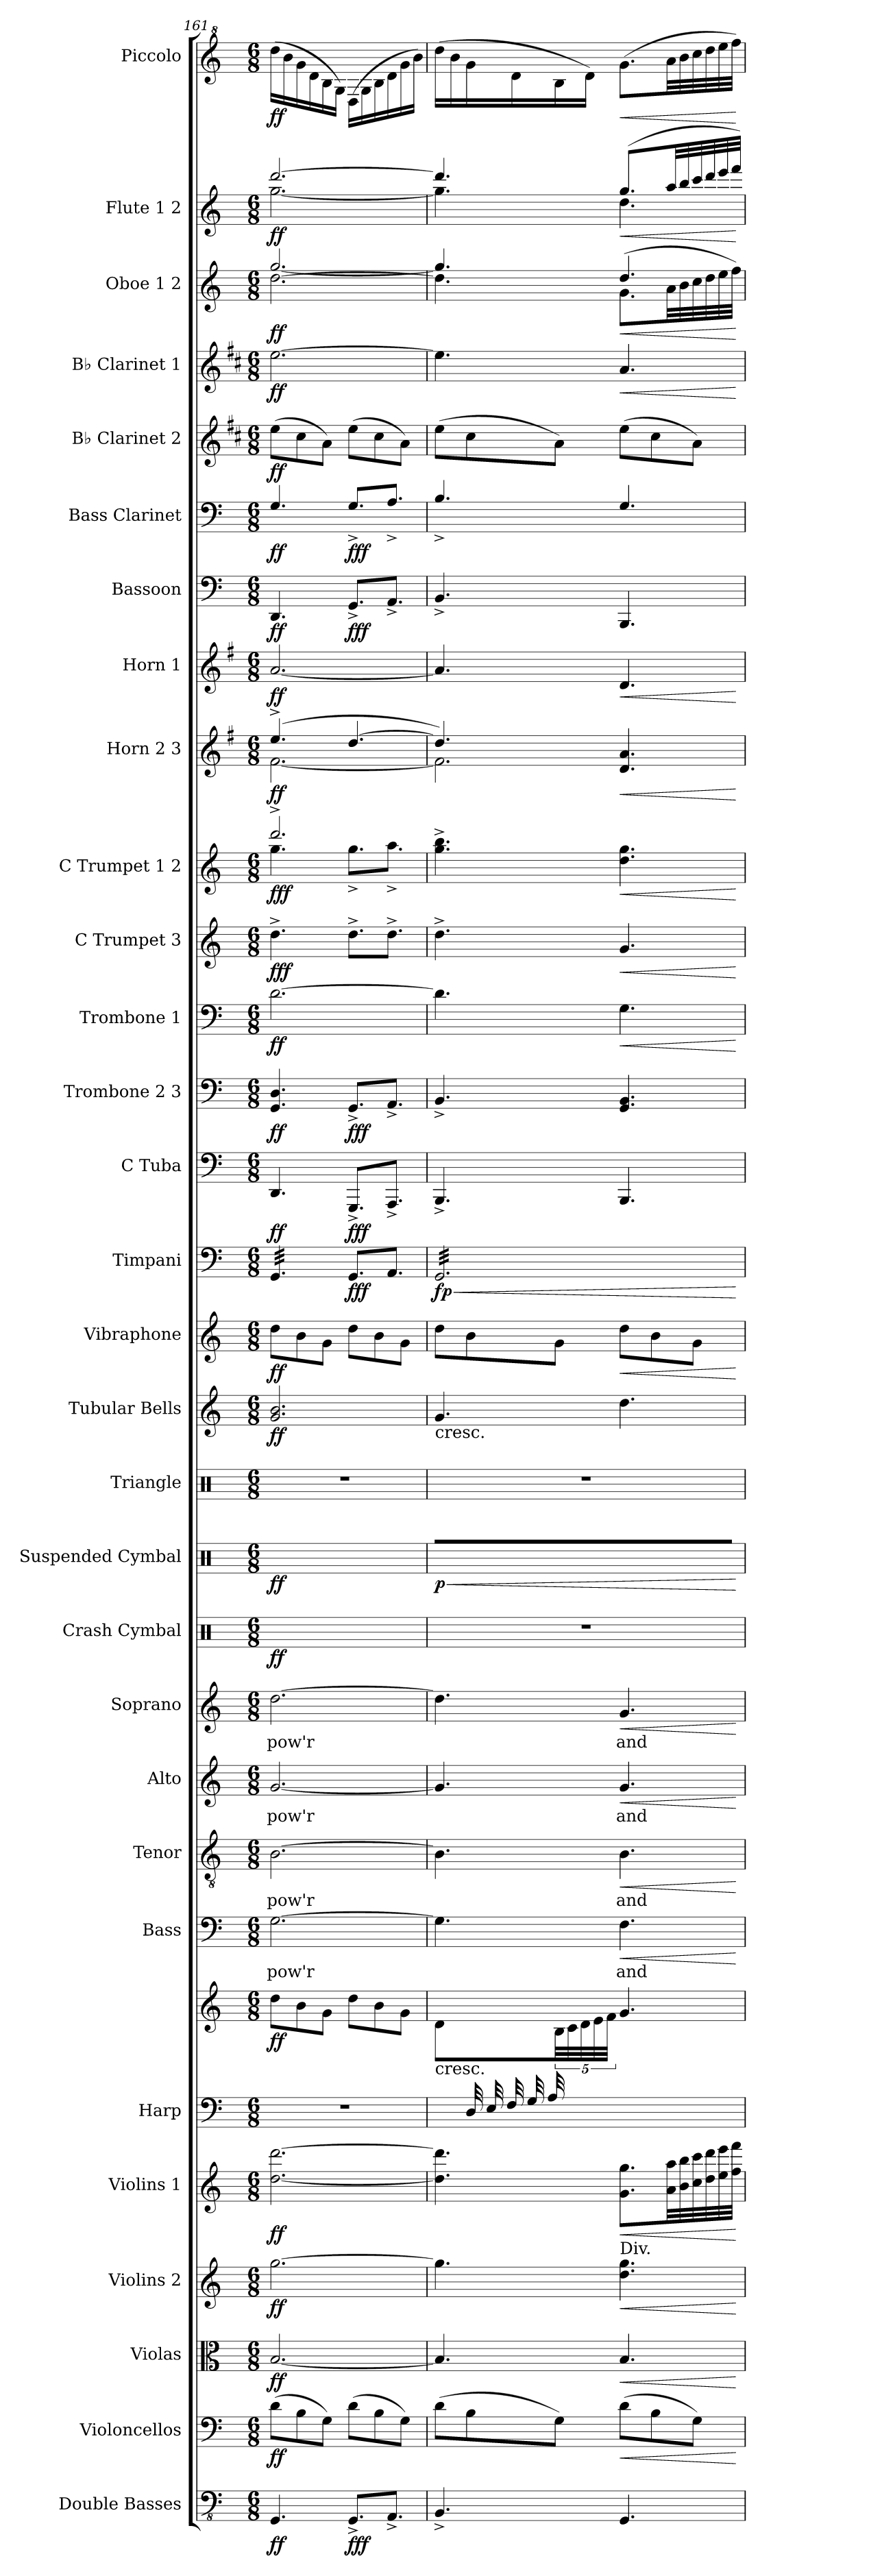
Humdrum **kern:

**kern	**dynam	**kern	**dynam	**kern	**dynam	**kern	**dynam	**kern	**dynam	**kern	**kern	**dynam	**kern	**text	**dynam	**kern	**text	**dynam	**kern	**text	**dynam	**kern	**text	**dynam	**kern	**dynam	**kern	**dynam	**kern	**kern	**dynam	**kern	**dynam	**kern	**dynam	**kern	**dynam	**kern	**dynam	**kern	**dynam	**kern	**dynam	**kern	**dynam	**kern	**dynam	**kern	**dynam	**kern	**dynam	**kern	**dynam	**kern	**dynam	**kern	**dynam	**kern	**dynam	**kern	**dynam	**kern	**dynam
*part30	*part30	*part29	*part29	*part28	*part28	*part27	*part27	*part26	*part26	*part25	*part25	*part25	*part24	*part24	*part24	*part23	*part23	*part23	*part22	*part22	*part22	*part21	*part21	*part21	*part20	*part20	*part19	*part19	*part18	*part17	*part17	*part16	*part16	*part15	*part15	*part14	*part14	*part13	*part13	*part12	*part12	*part11	*part11	*part10	*part10	*part9	*part9	*part8	*part8	*part7	*part7	*part6	*part6	*part5	*part5	*part4	*part4	*part3	*part3	*part2	*part2	*part1	*part1
*staff31	*staff31	*staff30	*staff30	*staff29	*staff29	*staff28	*staff28	*staff27	*staff27	*staff26	*staff25	*staff25/26	*staff24	*staff24	*staff24	*staff23	*staff23	*staff23	*staff22	*staff22	*staff22	*staff21	*staff21	*staff21	*staff20	*staff20	*staff19	*staff19	*staff18	*staff17	*staff17	*staff16	*staff16	*staff15	*staff15	*staff14	*staff14	*staff13	*staff13	*staff12	*staff12	*staff11	*staff11	*staff10	*staff10	*staff9	*staff9	*staff8	*staff8	*staff7	*staff7	*staff6	*staff6	*staff5	*staff5	*staff4	*staff4	*staff3	*staff3	*staff2	*staff2	*staff1	*staff1
*I"Double Basses	*	*I"Violoncellos	*	*I"Violas	*	*I"Violins 2	*	*I"Violins 1	*	*I"Harp	*	*	*I"Bass	*	*	*I"Tenor	*	*	*I"Alto	*	*	*I"Soprano	*	*	*I"Crash Cymbal	*	*I"Suspended Cymbal	*	*I"Triangle	*I"Tubular Bells	*	*I"Vibraphone	*	*I"Timpani	*	*I"C Tuba	*	*I"Trombone 2 3	*	*I"Trombone 1	*	*I"C Trumpet 3	*	*I"C Trumpet 1 2	*	*I"Horn 2 3	*	*I"Horn 1	*	*I"Bassoon	*	*I"Bass Clarinet	*	*I"B♭ Clarinet 2	*	*I"B♭ Clarinet 1	*	*I"Oboe 1 2	*	*I"Flute 1 2	*	*I"Piccolo	*
*I'Dbs.	*	*I'Vlcs.	*	*I'Vlas.	*	*I'Vlns. 2	*	*I'Vlns. 1	*	*I'Hrp.	*	*	*I'B.	*	*	*I'T.	*	*	*I'A.	*	*	*I'S.	*	*	*I'Cr. Cym.	*	*I'Susp. Cym.	*	*I'Trgl.	*I'Tu. Be.	*	*I'Vib.	*	*I'Timp.	*	*I'C Tu.	*	*I'Trb. 2 3	*	*I'Trb. 1	*	*I'C Tpt. 3	*	*I'C Tpt. 1 2	*	*I'Hn. 2 3	*	*I'Hn. 1	*	*I'Bsn.	*	*I'B. Cl.	*	*I'B♭ Cl. 2	*	*I'B♭ Cl. 1	*	*I'Ob. 1 2	*	*I'Fl. 1 2	*	*I'Picc.	*
!!LO:PB:g=z
*clefFv4	*	*clefF4	*	*clefC3	*	*clefG2	*	*clefG2	*	*clefF4	*clefG2	*	*clefF4	*	*	*clefGv2	*	*	*clefG2	*	*	*clefG2	*	*	*clefX	*	*clefX	*	*clefX	*clefG2	*	*	*	*clefF4	*	*clefF4	*	*clefF4	*	*clefF4	*	*clefG2	*	*clefG2	*	*clefG2	*	*clefG2	*	*clefF4	*	*	*	*clefG2	*	*clefG2	*	*clefG2	*	*clefG2	*	*clefG^2	*
*	*	*	*	*	*	*	*	*	*	*	*	*	*	*	*	*	*	*	*	*	*	*	*	*	*	*	*	*	*	*	*	*	*	*	*	*	*	*	*	*	*	*	*	*	*	*ITrd4c7	*	*ITrd4c7	*	*	*	*ITrd8c14	*	*ITrd1c2	*	*ITrd1c2	*	*	*	*	*	*ITrd-7c-12	*
*k[]	*	*k[]	*	*k[]	*	*k[]	*	*k[]	*	*k[]	*k[]	*	*k[]	*	*	*k[]	*	*	*k[]	*	*	*k[]	*	*	*k[]	*	*k[]	*	*k[]	*k[]	*	*k[]	*	*k[]	*	*k[]	*	*k[]	*	*k[]	*	*k[]	*	*k[]	*	*k[]	*	*k[]	*	*k[]	*	*k[]	*	*k[]	*	*k[]	*	*k[]	*	*k[]	*	*k[]	*
*C:	*	*C:	*	*C:	*	*C:	*	*C:	*	*C:	*C:	*	*C:	*	*	*C:	*	*	*C:	*	*	*C:	*	*	*C:	*	*C:	*	*C:	*C:	*	*C:	*	*C:	*	*C:	*	*C:	*	*C:	*	*C:	*	*C:	*	*C:	*	*C:	*	*C:	*	*C:	*	*C:	*	*C:	*	*C:	*	*C:	*	*C:	*
*M6/8	*	*M6/8	*	*M6/8	*	*M6/8	*	*M6/8	*	*M6/8	*M6/8	*	*M6/8	*	*	*M6/8	*	*	*M6/8	*	*	*M6/8	*	*	*M6/8	*	*M6/8	*	*M6/8	*M6/8	*	*M6/8	*	*M6/8	*	*M6/8	*	*M6/8	*	*M6/8	*	*M6/8	*	*M6/8	*	*M6/8	*	*M6/8	*	*M6/8	*	*M6/8	*	*M6/8	*	*M6/8	*	*M6/8	*	*M6/8	*	*M6/8	*
=161	=161	=161	=161	=161	=161	=161	=161	=161	=161	=161	=161	=161	=161	=161	=161	=161	=161	=161	=161	=161	=161	=161	=161	=161	=161	=161	=161	=161	=161	=161	=161	=161	=161	=161	=161	=161	=161	=161	=161	=161	=161	=161	=161	=161	=161	=161	=161	=161	=161	=161	=161	=161	=161	=161	=161	=161	=161	=161	=161	=161	=161	=161	=161
*	*	*	*	*	*	*	*	*	*	*	*	*	*	*	*	*	*	*	*	*	*	*	*	*	*	*	*	*	*	*	*	*	*	*	*	*	*	*	*	*	*	*	*	*^	*	*^	*	*	*	*	*	*	*	*	*	*	*	*^	*	*^	*	*	*
!	!LO:DY:b	!	!LO:DY:b	!	!LO:DY:b	!	!LO:DY:b	!	!LO:DY:b	!	!	!LO:DY:b	!	!	!	!	!	!	!	!	!	!	!	!	!	!LO:DY:b	!	!LO:DY:b	!	!	!LO:DY:b	!	!LO:DY:b	!	!	!	!LO:DY:b	!	!LO:DY:b	!	!LO:DY:b	!	!LO:DY:b	!	!	!LO:DY:b	!	!	!LO:DY:b	!	!LO:DY:b	!	!LO:DY:b	!	!LO:DY:b	!	!LO:DY:b	!	!LO:DY:b	!	!	!LO:DY:b	!	!	!LO:DY:b	!	!LO:DY:b
*	*	*	*	*	*	*	*	*	*	*	*	*	*	*	*	*	*	*	*	*	*	*	*	*	*	*	*	*	*	*	*	*	*	*tremolo	*	*	*	*	*	*	*	*	*	*	*	*	*	*	*	*	*	*	*	*	*	*	*	*	*	*	*	*	*	*	*	*	*
4.GGG/	ff	(8d\L	ff	[2.B/	ff	[2.gg\	ff	[2.dd\ [2.ddd\	ff	2.r	8dd\L	ff	[2.G\	pow'r	.	[2.B\	pow'r	.	[2.g/	pow'r	.	[2.dd\	pow'r	.	2.R/	ff	2.R/	ff	2.r	2.g/ 2.b/	ff	8dd\L	ff	32GG/LLL	.	4.DD/	ff	4.GG/ 4.D/	ff	[2.d\	ff	4.dd^\	fff	2.ddd^/	4.gg\	fff	(4.a^/	[2.B\	ff	[2.d/	ff	4.DD/	ff	4.GG/	ff	(8dd\L	ff	[2.dd\	ff	[2.dd\	[2.gg/	ff	[2.ddd/	[2.gg\	ff	(16dddd\LL	ff
.	.	.	.	.	.	.	.	.	.	.	.	.	.	.	.	.	.	.	.	.	.	.	.	.	.	.	.	.	.	.	.	.	.	32GG/	.	.	.	.	.	.	.	.	.	.	.	.	.	.	.	.	.	.	.	.	.	.	.	.	.	.	.	.	.	.	.	.	.
.	.	.	.	.	.	.	.	.	.	.	.	.	.	.	.	.	.	.	.	.	.	.	.	.	.	.	.	.	.	.	.	.	.	32GG/	.	.	.	.	.	.	.	.	.	.	.	.	.	.	.	.	.	.	.	.	.	.	.	.	.	.	.	.	.	.	.	16bbb\	.
.	.	.	.	.	.	.	.	.	.	.	.	.	.	.	.	.	.	.	.	.	.	.	.	.	.	.	.	.	.	.	.	.	.	32GG/	.	.	.	.	.	.	.	.	.	.	.	.	.	.	.	.	.	.	.	.	.	.	.	.	.	.	.	.	.	.	.	.	.
.	.	8B\	.	.	.	.	.	.	.	.	8b\	.	.	.	.	.	.	.	.	.	.	.	.	.	.	.	.	.	.	.	.	8b\	.	32GG/	.	.	.	.	.	.	.	.	.	.	.	.	.	.	.	.	.	.	.	.	.	8b\	.	.	.	.	.	.	.	.	.	16ggg\	.
.	.	.	.	.	.	.	.	.	.	.	.	.	.	.	.	.	.	.	.	.	.	.	.	.	.	.	.	.	.	.	.	.	.	32GG/	.	.	.	.	.	.	.	.	.	.	.	.	.	.	.	.	.	.	.	.	.	.	.	.	.	.	.	.	.	.	.	.	.
.	.	.	.	.	.	.	.	.	.	.	.	.	.	.	.	.	.	.	.	.	.	.	.	.	.	.	.	.	.	.	.	.	.	32GG/	.	.	.	.	.	.	.	.	.	.	.	.	.	.	.	.	.	.	.	.	.	.	.	.	.	.	.	.	.	.	.	16ddd\	.
.	.	.	.	.	.	.	.	.	.	.	.	.	.	.	.	.	.	.	.	.	.	.	.	.	.	.	.	.	.	.	.	.	.	32GG/	.	.	.	.	.	.	.	.	.	.	.	.	.	.	.	.	.	.	.	.	.	.	.	.	.	.	.	.	.	.	.	.	.
.	.	8G\J)	.	.	.	.	.	.	.	.	8g\J	.	.	.	.	.	.	.	.	.	.	.	.	.	.	.	.	.	.	.	.	8g\J	.	32GG/	.	.	.	.	.	.	.	.	.	.	.	.	.	.	.	.	.	.	.	.	.	8g\J)	.	.	.	.	.	.	.	.	.	16bb\	.
.	.	.	.	.	.	.	.	.	.	.	.	.	.	.	.	.	.	.	.	.	.	.	.	.	.	.	.	.	.	.	.	.	.	32GG/	.	.	.	.	.	.	.	.	.	.	.	.	.	.	.	.	.	.	.	.	.	.	.	.	.	.	.	.	.	.	.	.	.
.	.	.	.	.	.	.	.	.	.	.	.	.	.	.	.	.	.	.	.	.	.	.	.	.	.	.	.	.	.	.	.	.	.	32GG/	.	.	.	.	.	.	.	.	.	.	.	.	.	.	.	.	.	.	.	.	.	.	.	.	.	.	.	.	.	.	.	16gg\JJ)	.
.	.	.	.	.	.	.	.	.	.	.	.	.	.	.	.	.	.	.	.	.	.	.	.	.	.	.	.	.	.	.	.	.	.	32GG/JJJ	.	.	.	.	.	.	.	.	.	.	.	.	.	.	.	.	.	.	.	.	.	.	.	.	.	.	.	.	.	.	.	.	.
*	*	*	*	*	*	*	*	*	*	*	*	*	*	*	*	*	*	*	*	*	*	*	*	*	*	*	*	*	*	*	*	*	*	*Xtremolo	*	*	*	*	*	*	*	*	*	*	*	*	*	*	*	*	*	*	*	*	*	*	*	*	*	*	*	*	*	*	*	*	*
!	!LO:DY:b	!	!	!	!	!	!	!	!	!	!	!	!	!	!	!	!	!	!	!	!	!	!	!	!	!	!	!	!	!	!	!	!	!	!LO:DY:b	!	!LO:DY:b	!	!LO:DY:b	!	!	!	!	!	!	!	!	!	!	!	!	!	!LO:DY:b	!	!LO:DY:b	!	!	!	!	!	!	!	!	!	!	!	!
8.GGG^/L	fff	(8d\L	.	.	.	.	.	.	.	.	8dd\L	.	.	.	.	.	.	.	.	.	.	.	.	.	.	.	.	.	.	.	.	8dd\L	.	8.GG/L	fff	8.GGG^/L	fff	8.GG^/L	fff	.	.	8.dd^\L	.	.	8.gg^\L	.	[4.g/	.	.	.	.	8.GG^/L	fff	8.GG^/L	fff	(8dd\L	.	.	.	.	.	.	.	.	.	(16dd\LL	.
.	.	.	.	.	.	.	.	.	.	.	.	.	.	.	.	.	.	.	.	.	.	.	.	.	.	.	.	.	.	.	.	.	.	.	.	.	.	.	.	.	.	.	.	.	.	.	.	.	.	.	.	.	.	.	.	.	.	.	.	.	.	.	.	.	.	16gg\	.
.	.	8B\	.	.	.	.	.	.	.	.	8b\	.	.	.	.	.	.	.	.	.	.	.	.	.	.	.	.	.	.	.	.	8b\	.	.	.	.	.	.	.	.	.	.	.	.	.	.	.	.	.	.	.	.	.	.	.	8b\	.	.	.	.	.	.	.	.	.	16bb\	.
8.AAA^/J	.	.	.	.	.	.	.	.	.	.	.	.	.	.	.	.	.	.	.	.	.	.	.	.	.	.	.	.	.	.	.	.	.	8.AA/J	.	8.AAA^/J	.	8.AA^/J	.	.	.	8.dd^\J	.	.	8.aa^\J	.	.	.	.	.	.	8.AA^/J	.	8.AA^/J	.	.	.	.	.	.	.	.	.	.	.	16ddd\	.
.	.	8G\J)	.	.	.	.	.	.	.	.	8g\J	.	.	.	.	.	.	.	.	.	.	.	.	.	.	.	.	.	.	.	.	8g\J	.	.	.	.	.	.	.	.	.	.	.	.	.	.	.	.	.	.	.	.	.	.	.	8g\J)	.	.	.	.	.	.	.	.	.	16ggg\	.
.	.	.	.	.	.	.	.	.	.	.	.	.	.	.	.	.	.	.	.	.	.	.	.	.	.	.	.	.	.	.	.	.	.	.	.	.	.	.	.	.	.	.	.	.	.	.	.	.	.	.	.	.	.	.	.	.	.	.	.	.	.	.	.	.	.	16bbb\JJ)	.
*	*	*	*	*	*	*	*	*	*	*	*	*	*	*	*	*	*	*	*	*	*	*	*	*	*	*	*	*	*	*	*	*	*	*	*	*	*	*	*	*	*	*	*	*v	*v	*	*	*	*	*	*	*	*	*	*	*	*	*	*	*	*	*	*	*	*	*	*
=162	=162	=162	=162	=162	=162	=162	=162	=162	=162	=162	=162	=162	=162	=162	=162	=162	=162	=162	=162	=162	=162	=162	=162	=162	=162	=162	=162	=162	=162	=162	=162	=162	=162	=162	=162	=162	=162	=162	=162	=162	=162	=162	=162	=162	=162	=162	=162	=162	=162	=162	=162	=162	=162	=162	=162	=162	=162	=162	=162	=162	=162	=162	=162	=162	=162	=162
*	*	*	*	*	*	*	*	*	*	*^	*	*	*	*	*	*	*	*	*	*	*	*	*	*	*	*	*	*	*	*	*	*	*	*	*	*	*	*	*	*	*	*	*	*	*	*	*	*	*	*	*	*	*	*	*	*	*	*	*	*	*	*	*	*	*	*
!	!	!	!	!	!	!	!	!	!	!	!	!	!	!	!	!	!	!	!	!	!	!	!	!	!	!	!	!	!	!	!LO:TX:b:t=cresc.	!	!	!	!	!	!	!	!	!	!	!	!	!	!	!	!	!	!	!	!	!	!	!	!	!	!	!	!	!	!	!	!	!	!	!	!
!	!	!	!	!	!	!	!	!	!	!	!	!LO:TX:b:t=cresc.	!	!	!	!	!	!	!	!	!	!	!	!	!	!	!	!	!	!	!	!	!	!	!	!	!	!	!	!	!	!	!	!	!	!	!	!	!	!	!	!	!	!	!	!	!	!	!	!	!	!	!	!	!	!	!
!	!	!	!	!	!	!	!	!	!	!	!	!	!	!	!	!	!	!	!	!	!	!	!	!	!	!	!	!	!LO:HP:b	!	!	!	!	!	!	!LO:HP:b	!	!	!	!	!	!	!	!	!	!	!	!	!	!	!	!	!	!	!	!	!	!	!	!	!	!	!	!	!	!	!
!	!	!	!	!	!	!	!	!	!	!	!	!	!	!	!	!	!	!	!	!	!	!	!	!	!	!	!	!	!LO:DY:n=1:b	!	!	!	!	!	!	!LO:DY:n=1:b	!	!	!	!	!	!	!	!	!	!	!	!	!	!	!	!	!	!	!	!	!	!	!	!	!	!	!	!	!	!	!
*	*	*	*	*	*	*	*	*	*	*	*	*	*	*	*	*	*	*	*	*	*	*	*	*	*	*	*	*tremolo	*	*	*	*	*	*	*	*	*	*	*	*	*	*	*	*	*	*	*	*	*	*	*	*	*	*	*	*	*	*	*	*	*	*	*	*	*	*	*
*	*	*	*	*	*	*	*	*	*	*	*	*	*	*	*	*	*	*	*	*	*	*	*	*	*	*	*	*	*	*	*	*	*	*	*tremolo	*	*	*	*	*	*	*	*	*	*	*	*	*	*	*	*	*	*	*	*	*	*	*	*	*	*	*	*	*	*	*	*
4.BBB^/	.	(8d\L	.	4.B/]	.	4.gg\]	.	4.dd\] 4.ddd\]	.	8ryy	2.ryy	8d/	.	4.G\]	.	.	4.B\]	.	.	4.g/]	.	.	4.dd\]	.	.	2.r	.	32R/LLL	< p	2.r	4.g/	.	8dd\L	.	32GG/LLL	< fp	4.BBB^/	.	4.BB^/	.	4.d\]	.	4.dd^\	.	4.gg\^ 4.bb\^	.	4.g/])	2.B\]	.	4.d/]	.	4.BB^/	.	4.BB^/	.	(8dd\L	.	4.dd\]	.	4.dd\]	4.gg/]	.	4.ddd/]	4.gg\]	.	(16dddd\LL	.
.	.	.	.	.	.	.	.	.	.	.	.	.	.	.	.	.	.	.	.	.	.	.	.	.	.	.	.	32R/	.	.	.	.	.	.	32GG/	.	.	.	.	.	.	.	.	.	.	.	.	.	.	.	.	.	.	.	.	.	.	.	.	.	.	.	.	.	.	.	.
.	.	.	.	.	.	.	.	.	.	.	.	.	.	.	.	.	.	.	.	.	.	.	.	.	.	.	.	32R/	.	.	.	.	.	.	32GG/	.	.	.	.	.	.	.	.	.	.	.	.	.	.	.	.	.	.	.	.	.	.	.	.	.	.	.	.	.	.	16bbb\	.
.	.	.	.	.	.	.	.	.	.	.	.	.	.	.	.	.	.	.	.	.	.	.	.	.	.	.	.	32R/	.	.	.	.	.	.	32GG/	.	.	.	.	.	.	.	.	.	.	.	.	.	.	.	.	.	.	.	.	.	.	.	.	.	.	.	.	.	.	.	.
*	*	*	*	*	*	*	*	*	*	*Xtuplet	*	*	*	*	*	*	*	*	*	*	*	*	*	*	*	*	*	*	*	*	*	*	*	*	*	*	*	*	*	*	*	*	*	*	*	*	*	*	*	*	*	*	*	*	*	*	*	*	*	*	*	*	*	*	*	*	*
.	.	8B\	.	.	.	.	.	.	.	40D/LLL	.	8ryy	.	.	.	.	.	.	.	.	.	.	.	.	.	.	.	32R/	.	.	.	.	8b\	.	32GG/	.	.	.	.	.	.	.	.	.	.	.	.	.	.	.	.	.	.	.	.	8b\	.	.	.	.	.	.	.	.	.	16ggg\	.
.	.	.	.	.	.	.	.	.	.	40E/	.	.	.	.	.	.	.	.	.	.	.	.	.	.	.	.	.	.	.	.	.	.	.	.	.	.	.	.	.	.	.	.	.	.	.	.	.	.	.	.	.	.	.	.	.	.	.	.	.	.	.	.	.	.	.	.	.
.	.	.	.	.	.	.	.	.	.	.	.	.	.	.	.	.	.	.	.	.	.	.	.	.	.	.	.	32R/	.	.	.	.	.	.	32GG/	.	.	.	.	.	.	.	.	.	.	.	.	.	.	.	.	.	.	.	.	.	.	.	.	.	.	.	.	.	.	.	.
.	.	.	.	.	.	.	.	.	.	40F/	.	.	.	.	.	.	.	.	.	.	.	.	.	.	.	.	.	.	.	.	.	.	.	.	.	.	.	.	.	.	.	.	.	.	.	.	.	.	.	.	.	.	.	.	.	.	.	.	.	.	.	.	.	.	.	.	.
.	.	.	.	.	.	.	.	.	.	.	.	.	.	.	.	.	.	.	.	.	.	.	.	.	.	.	.	32R/	.	.	.	.	.	.	32GG/	.	.	.	.	.	.	.	.	.	.	.	.	.	.	.	.	.	.	.	.	.	.	.	.	.	.	.	.	.	.	16ddd\	.
.	.	.	.	.	.	.	.	.	.	40G/	.	.	.	.	.	.	.	.	.	.	.	.	.	.	.	.	.	.	.	.	.	.	.	.	.	.	.	.	.	.	.	.	.	.	.	.	.	.	.	.	.	.	.	.	.	.	.	.	.	.	.	.	.	.	.	.	.
.	.	.	.	.	.	.	.	.	.	.	.	.	.	.	.	.	.	.	.	.	.	.	.	.	.	.	.	32R/	.	.	.	.	.	.	32GG/	.	.	.	.	.	.	.	.	.	.	.	.	.	.	.	.	.	.	.	.	.	.	.	.	.	.	.	.	.	.	.	.
.	.	.	.	.	.	.	.	.	.	40A/	.	.	.	.	.	.	.	.	.	.	.	.	.	.	.	.	.	.	.	.	.	.	.	.	.	.	.	.	.	.	.	.	.	.	.	.	.	.	.	.	.	.	.	.	.	.	.	.	.	.	.	.	.	.	.	.	.
.	.	8G\J)	.	.	.	.	.	.	.	2ryy	.	40B\	.	.	.	.	.	.	.	.	.	.	.	.	.	.	.	32R/	.	.	.	.	8g\J	.	32GG/	.	.	.	.	.	.	.	.	.	.	.	.	.	.	.	.	.	.	.	.	8g\J)	.	.	.	.	.	.	.	.	.	16bb\	.
.	.	.	.	.	.	.	.	.	.	.	.	40c\	.	.	.	.	.	.	.	.	.	.	.	.	.	.	.	.	.	.	.	.	.	.	.	.	.	.	.	.	.	.	.	.	.	.	.	.	.	.	.	.	.	.	.	.	.	.	.	.	.	.	.	.	.	.	.
.	.	.	.	.	.	.	.	.	.	.	.	.	.	.	.	.	.	.	.	.	.	.	.	.	.	.	.	32R/	.	.	.	.	.	.	32GG/	.	.	.	.	.	.	.	.	.	.	.	.	.	.	.	.	.	.	.	.	.	.	.	.	.	.	.	.	.	.	.	.
.	.	.	.	.	.	.	.	.	.	.	.	40d\	.	.	.	.	.	.	.	.	.	.	.	.	.	.	.	.	.	.	.	.	.	.	.	.	.	.	.	.	.	.	.	.	.	.	.	.	.	.	.	.	.	.	.	.	.	.	.	.	.	.	.	.	.	.	.
.	.	.	.	.	.	.	.	.	.	.	.	.	.	.	.	.	.	.	.	.	.	.	.	.	.	.	.	32R/	.	.	.	.	.	.	32GG/	.	.	.	.	.	.	.	.	.	.	.	.	.	.	.	.	.	.	.	.	.	.	.	.	.	.	.	.	.	.	16ddd\JJ)	.
.	.	.	.	.	.	.	.	.	.	.	.	40e\	.	.	.	.	.	.	.	.	.	.	.	.	.	.	.	.	.	.	.	.	.	.	.	.	.	.	.	.	.	.	.	.	.	.	.	.	.	.	.	.	.	.	.	.	.	.	.	.	.	.	.	.	.	.	.
.	.	.	.	.	.	.	.	.	.	.	.	.	.	.	.	.	.	.	.	.	.	.	.	.	.	.	.	32R/	.	.	.	.	.	.	32GG/	.	.	.	.	.	.	.	.	.	.	.	.	.	.	.	.	.	.	.	.	.	.	.	.	.	.	.	.	.	.	.	.
.	.	.	.	.	.	.	.	.	.	.	.	40f\JJJ	.	.	.	.	.	.	.	.	.	.	.	.	.	.	.	.	.	.	.	.	.	.	.	.	.	.	.	.	.	.	.	.	.	.	.	.	.	.	.	.	.	.	.	.	.	.	.	.	.	.	.	.	.	.	.
!	!	!	!	!	!	!LO:TX:a:t=Div.	!	!	!	!	!	!	!	!	!	!	!	!	!	!	!	!	!	!	!	!	!	!	!	!	!	!	!	!	!	!	!	!	!	!	!	!	!	!	!	!	!	!	!	!	!	!	!	!	!	!	!	!	!	!	!	!	!	!	!	!	!
!	!	!	!LO:HP:b	!	!LO:HP:b	!	!LO:HP:b	!	!LO:HP:b	!	!	!	!	!	!	!LO:HP:b	!	!	!LO:HP:b	!	!	!LO:HP:b	!	!	!LO:HP:b	!	!	!	!	!	!	!	!	!LO:HP:b	!	!	!	!	!	!	!	!LO:HP:b	!	!LO:HP:b	!	!LO:HP:b	!	!	!LO:HP:b	!	!LO:HP:b	!	!	!	!	!	!	!	!LO:HP:b	!	!	!LO:HP:b	!	!	!LO:HP:b	!	!LO:HP:b
4.GGG/	.	(8d\L	<	4.B/	<	4.dd\ 4.gg\	<	8.g\ 8.gg\L	<	.	.	4.g/	.	4.F\	and	<	4.B\	and	<	4.g/	and	<	4.g/	and	<	.	.	32R/	.	.	4.dd\	.	8dd\L	<	32GG/	.	4.BBB/	.	4.GG/ 4.BB/	.	4.G\	<	4.g/	<	4.dd\ 4.gg\	<	4.G/ 4.d/	.	<	4.G/	<	4.BBB/	.	4.GG/	.	(8dd\L	.	4.g/	<	(8.g\L	4.dd/	<	(8.gg/L	4.dd\	<	(8.ggg\L	<
.	.	.	.	.	.	.	.	.	.	.	.	.	.	.	.	.	.	.	.	.	.	.	.	.	.	.	.	32R/	.	.	.	.	.	.	32GG/	.	.	.	.	.	.	.	.	.	.	.	.	.	.	.	.	.	.	.	.	.	.	.	.	.	.	.	.	.	.	.	.
.	.	.	.	.	.	.	.	.	.	.	.	.	.	.	.	.	.	.	.	.	.	.	.	.	.	.	.	32R/	.	.	.	.	.	.	32GG/	.	.	.	.	.	.	.	.	.	.	.	.	.	.	.	.	.	.	.	.	.	.	.	.	.	.	.	.	.	.	.	.
.	.	.	.	.	.	.	.	.	.	.	.	.	.	.	.	.	.	.	.	.	.	.	.	.	.	.	.	32R/	.	.	.	.	.	.	32GG/	.	.	.	.	.	.	.	.	.	.	.	.	.	.	.	.	.	.	.	.	.	.	.	.	.	.	.	.	.	.	.	.
.	.	8B\	.	.	.	.	.	.	.	.	.	.	.	.	.	.	.	.	.	.	.	.	.	.	.	.	.	32R/	.	.	.	.	8b\	.	32GG/	.	.	.	.	.	.	.	.	.	.	.	.	.	.	.	.	.	.	.	.	8b\	.	.	.	.	.	.	.	.	.	.	.
.	.	.	.	.	.	.	.	.	.	.	.	.	.	.	.	.	.	.	.	.	.	.	.	.	.	.	.	32R/	.	.	.	.	.	.	32GG/	.	.	.	.	.	.	.	.	.	.	.	.	.	.	.	.	.	.	.	.	.	.	.	.	.	.	.	.	.	.	.	.
.	.	.	.	.	.	.	.	32a\ 32aa\LL	.	.	.	.	.	.	.	.	.	.	.	.	.	.	.	.	.	.	.	32R/	.	.	.	.	.	.	32GG/	.	.	.	.	.	.	.	.	.	.	.	.	.	.	.	.	.	.	.	.	.	.	.	.	32a\LL	.	.	32aa/LL	.	.	32aaa\LL	.
.	.	.	.	.	.	.	.	32b\ 32bb\	.	.	.	.	.	.	.	.	.	.	.	.	.	.	.	.	.	.	.	32R/	.	.	.	.	.	.	32GG/	.	.	.	.	.	.	.	.	.	.	.	.	.	.	.	.	.	.	.	.	.	.	.	.	32b\	.	.	32bb/	.	.	32bbb\	.
.	.	8G\J)	.	.	.	.	.	32cc\ 32ccc\	.	.	.	.	.	.	.	.	.	.	.	.	.	.	.	.	.	.	.	32R/	.	.	.	.	8g\J	.	32GG/	.	.	.	.	.	.	.	.	.	.	.	.	.	.	.	.	.	.	.	.	8g\J)	.	.	.	32cc\	.	.	32ccc/	.	.	32cccc\	.
.	.	.	.	.	.	.	.	32dd\ 32ddd\	.	.	.	.	.	.	.	.	.	.	.	.	.	.	.	.	.	.	.	32R/	.	.	.	.	.	.	32GG/	.	.	.	.	.	.	.	.	.	.	.	.	.	.	.	.	.	.	.	.	.	.	.	.	32dd\	.	.	32ddd/	.	.	32dddd\	.
.	.	.	.	.	.	.	.	32ee\ 32eee\	.	.	.	.	.	.	.	.	.	.	.	.	.	.	.	.	.	.	.	32R/	.	.	.	.	.	.	32GG/	.	.	.	.	.	.	.	.	.	.	.	.	.	.	.	.	.	.	.	.	.	.	.	.	32ee\	.	.	32eee/	.	.	32eeee\	.
.	.	.	.	.	.	.	.	32ff\ 32fff\JJJ	.	.	.	.	.	.	.	.	.	.	.	.	.	.	.	.	.	.	.	32R/JJJ	.	.	.	.	.	.	32GG/JJJ	.	.	.	.	.	.	.	.	.	.	.	.	.	.	.	.	.	.	.	.	.	.	.	.	32ff\JJJ)	.	.	32fff/JJJ)	.	.	32ffff\JJJ)	.
*	*	*	*	*	*	*	*	*	*	*	*	*	*	*	*	*	*	*	*	*	*	*	*	*	*	*	*	*	*	*	*	*	*	*	*Xtremolo	*	*	*	*	*	*	*	*	*	*	*	*	*	*	*	*	*	*	*	*	*	*	*	*	*	*	*	*	*	*	*	*
*	*	*	*	*	*	*	*	*	*	*	*	*	*	*	*	*	*	*	*	*	*	*	*	*	*	*	*	*Xtremolo	*	*	*	*	*	*	*	*	*	*	*	*	*	*	*	*	*	*	*	*	*	*	*	*	*	*	*	*	*	*	*	*	*	*	*	*	*	*	*
*	*	*	*	*	*	*	*	*	*	*	*	*	*	*	*	*	*	*	*	*	*	*	*	*	*	*	*	*	*	*	*	*	*	*	*	*	*	*	*	*	*	*	*	*	*	*	*	*	*	*	*	*	*	*	*	*	*	*	*	*v	*v	*	*	*	*	*	*
*	*	*	*	*	*	*	*	*	*	*v	*v	*	*	*	*	*	*	*	*	*	*	*	*	*	*	*	*	*	*	*	*	*	*	*	*	*	*	*	*	*	*	*	*	*	*	*	*v	*v	*	*	*	*	*	*	*	*	*	*	*	*	*	*v	*v	*	*	*
.	.	.	[	.	[	.	[	.	[	.	.	.	.	.	[	.	.	[	.	.	[	.	.	[	.	.	.	[	.	.	.	.	[	.	[	.	.	.	.	.	[	.	[	.	[	.	[	.	[	.	.	.	.	.	.	.	[	.	[	.	[	.	[
=	=	=	=	=	=	=	=	=	=	=	=	=	=	=	=	=	=	=	=	=	=	=	=	=	=	=	=	=	=	=	=	=	=	=	=	=	=	=	=	=	=	=	=	=	=	=	=	=	=	=	=	=	=	=	=	=	=	=	=	=	=	=	=
*-	*-	*-	*-	*-	*-	*-	*-	*-	*-	*-	*-	*-	*-	*-	*-	*-	*-	*-	*-	*-	*-	*-	*-	*-	*-	*-	*-	*-	*-	*-	*-	*-	*-	*-	*-	*-	*-	*-	*-	*-	*-	*-	*-	*-	*-	*-	*-	*-	*-	*-	*-	*-	*-	*-	*-	*-	*-	*-	*-	*-	*-	*-	*-
